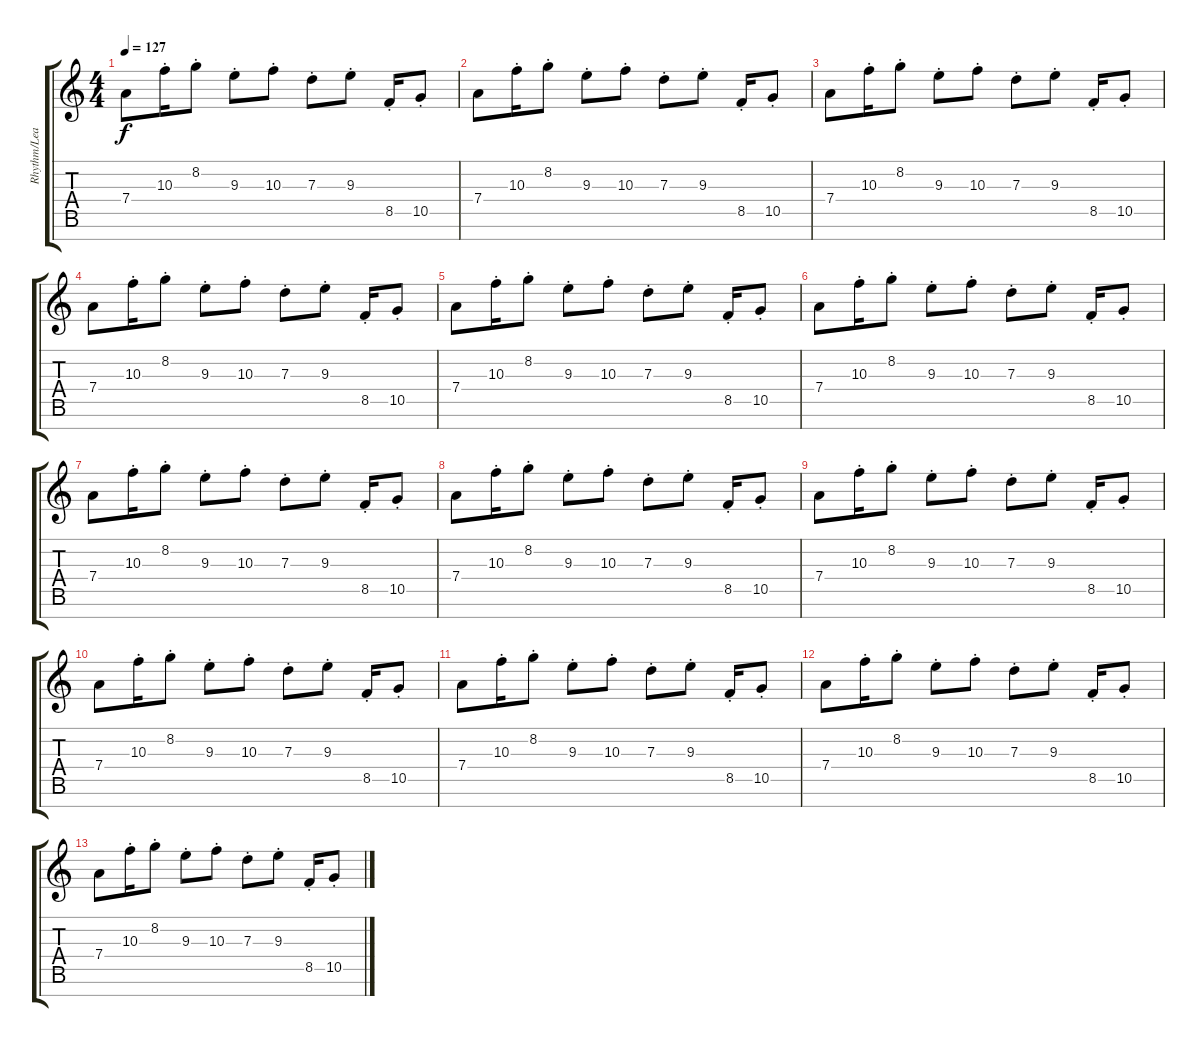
\track ("Rhythm/Lead" "Rhythm/Lea") {instrument electricguitarjazz}
\staff {score tabs}
\tuning (E4 B3 G3 D3 A2 E2 B1) {hide}
\ts (4 4)
\tempo 127
\clef g2
\ks c
7.4.8{dy f} 10.3{st}.16 8.2{st}.8 9.3{st}.8 10.3{st}.8 7.3{st}.8 9.3{st}.8 8.5{st}.16 10.5{st}.8 |
7.4.8 10.3{st}.16 8.2{st}.8 9.3{st}.8 10.3{st}.8 7.3{st}.8 9.3{st}.8 8.5{st}.16 10.5{st}.8 |
7.4.8 10.3{st}.16 8.2{st}.8 9.3{st}.8 10.3{st}.8 7.3{st}.8 9.3{st}.8 8.5{st}.16 10.5{st}.8 |
7.4.8 10.3{st}.16 8.2{st}.8 9.3{st}.8 10.3{st}.8 7.3{st}.8 9.3{st}.8 8.5{st}.16 10.5{st}.8 |
7.4.8 10.3{st}.16 8.2{st}.8 9.3{st}.8 10.3{st}.8 7.3{st}.8 9.3{st}.8 8.5{st}.16 10.5{st}.8 |
7.4.8 10.3{st}.16 8.2{st}.8 9.3{st}.8 10.3{st}.8 7.3{st}.8 9.3{st}.8 8.5{st}.16 10.5{st}.8 |
7.4.8 10.3{st}.16 8.2{st}.8 9.3{st}.8 10.3{st}.8 7.3{st}.8 9.3{st}.8 8.5{st}.16 10.5{st}.8 |
7.4.8 10.3{st}.16 8.2{st}.8 9.3{st}.8 10.3{st}.8 7.3{st}.8 9.3{st}.8 8.5{st}.16 10.5{st}.8 |
7.4.8 10.3{st}.16 8.2{st}.8 9.3{st}.8 10.3{st}.8 7.3{st}.8 9.3{st}.8 8.5{st}.16 10.5{st}.8 |
7.4.8 10.3{st}.16 8.2{st}.8 9.3{st}.8 10.3{st}.8 7.3{st}.8 9.3{st}.8 8.5{st}.16 10.5{st}.8 |
7.4.8 10.3{st}.16 8.2{st}.8 9.3{st}.8 10.3{st}.8 7.3{st}.8 9.3{st}.8 8.5{st}.16 10.5{st}.8 |
7.4.8 10.3{st}.16 8.2{st}.8 9.3{st}.8 10.3{st}.8 7.3{st}.8 9.3{st}.8 8.5{st}.16 10.5{st}.8 |
7.4.8 10.3{st}.16 8.2{st}.8 9.3{st}.8 10.3{st}.8 7.3{st}.8 9.3{st}.8 8.5{st}.16 10.5{st}.8
